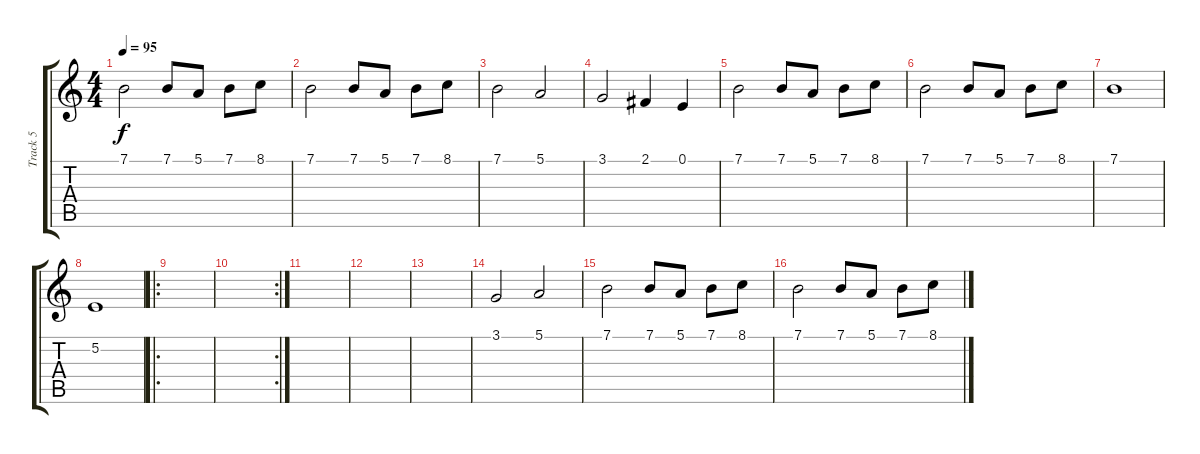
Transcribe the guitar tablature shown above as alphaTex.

\track ("Track 5" "Track 5") {instrument pad1newage}
\staff {score tabs}
\tuning (E4 B3 G3 D3 A2 E2) {hide}
\ts (4 4)
\tempo 95
\clef g2
\ks c
7.1.2{dy f} 7.1.8 5.1.8 7.1.8 8.1.8 |
7.1.2 7.1.8 5.1.8 7.1.8 8.1.8 |
7.1.2 5.1.2 |
3.1.2 2.1.4 0.1.4 |
7.1.2 7.1.8 5.1.8 7.1.8 8.1.8 |
7.1.2 7.1.8 5.1.8 7.1.8 8.1.8 |
7.1.1 |
5.2.1 |
\ro
|
\rc 2
|
|
|
|
3.1.2 5.1.2 |
7.1.2 7.1.8 5.1.8 7.1.8 8.1.8 |
7.1.2 7.1.8 5.1.8 7.1.8 8.1.8
